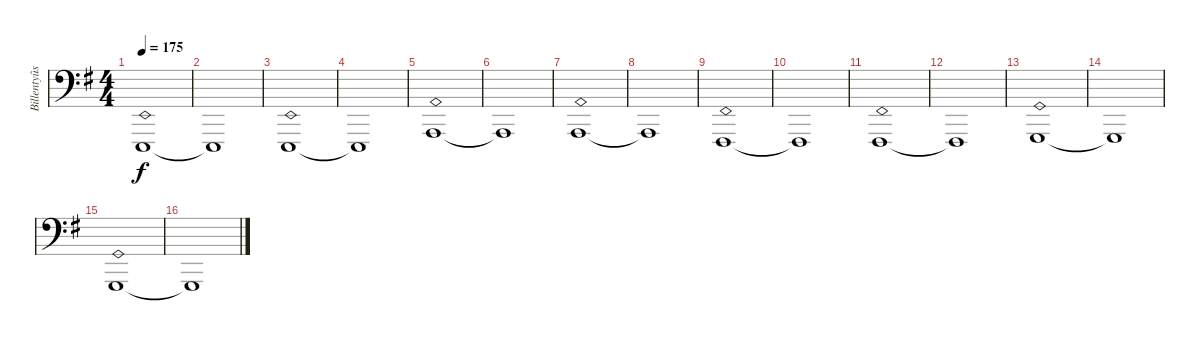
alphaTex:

\track ("Billentyûs 2 (Jon Lord)" "Billentyûs") {instrument electricgrandpiano}
\staff {score}
\tuning (C3 G2 D2 A1 E1 B0) {hide}
\ts (4 4)
\tempo 175
\clef f4
\ks g
0.5{ph 12}.1{dy f instrument electricgrandpiano} |
0.5{t}.1 |
0.5{ph 12}.1 |
0.5{t}.1 |
0.4{ph 12}.1 |
0.4{t}.1 |
0.4{ph 12}.1 |
0.4{t}.1 |
2.5{ph 12}.1 |
2.5{t}.1 |
2.5{ph 12}.1 |
2.5{t}.1 |
3.5{ph 12}.1 |
3.5{t}.1 |
3.5{ph 12}.1 |
3.5{t}.1
